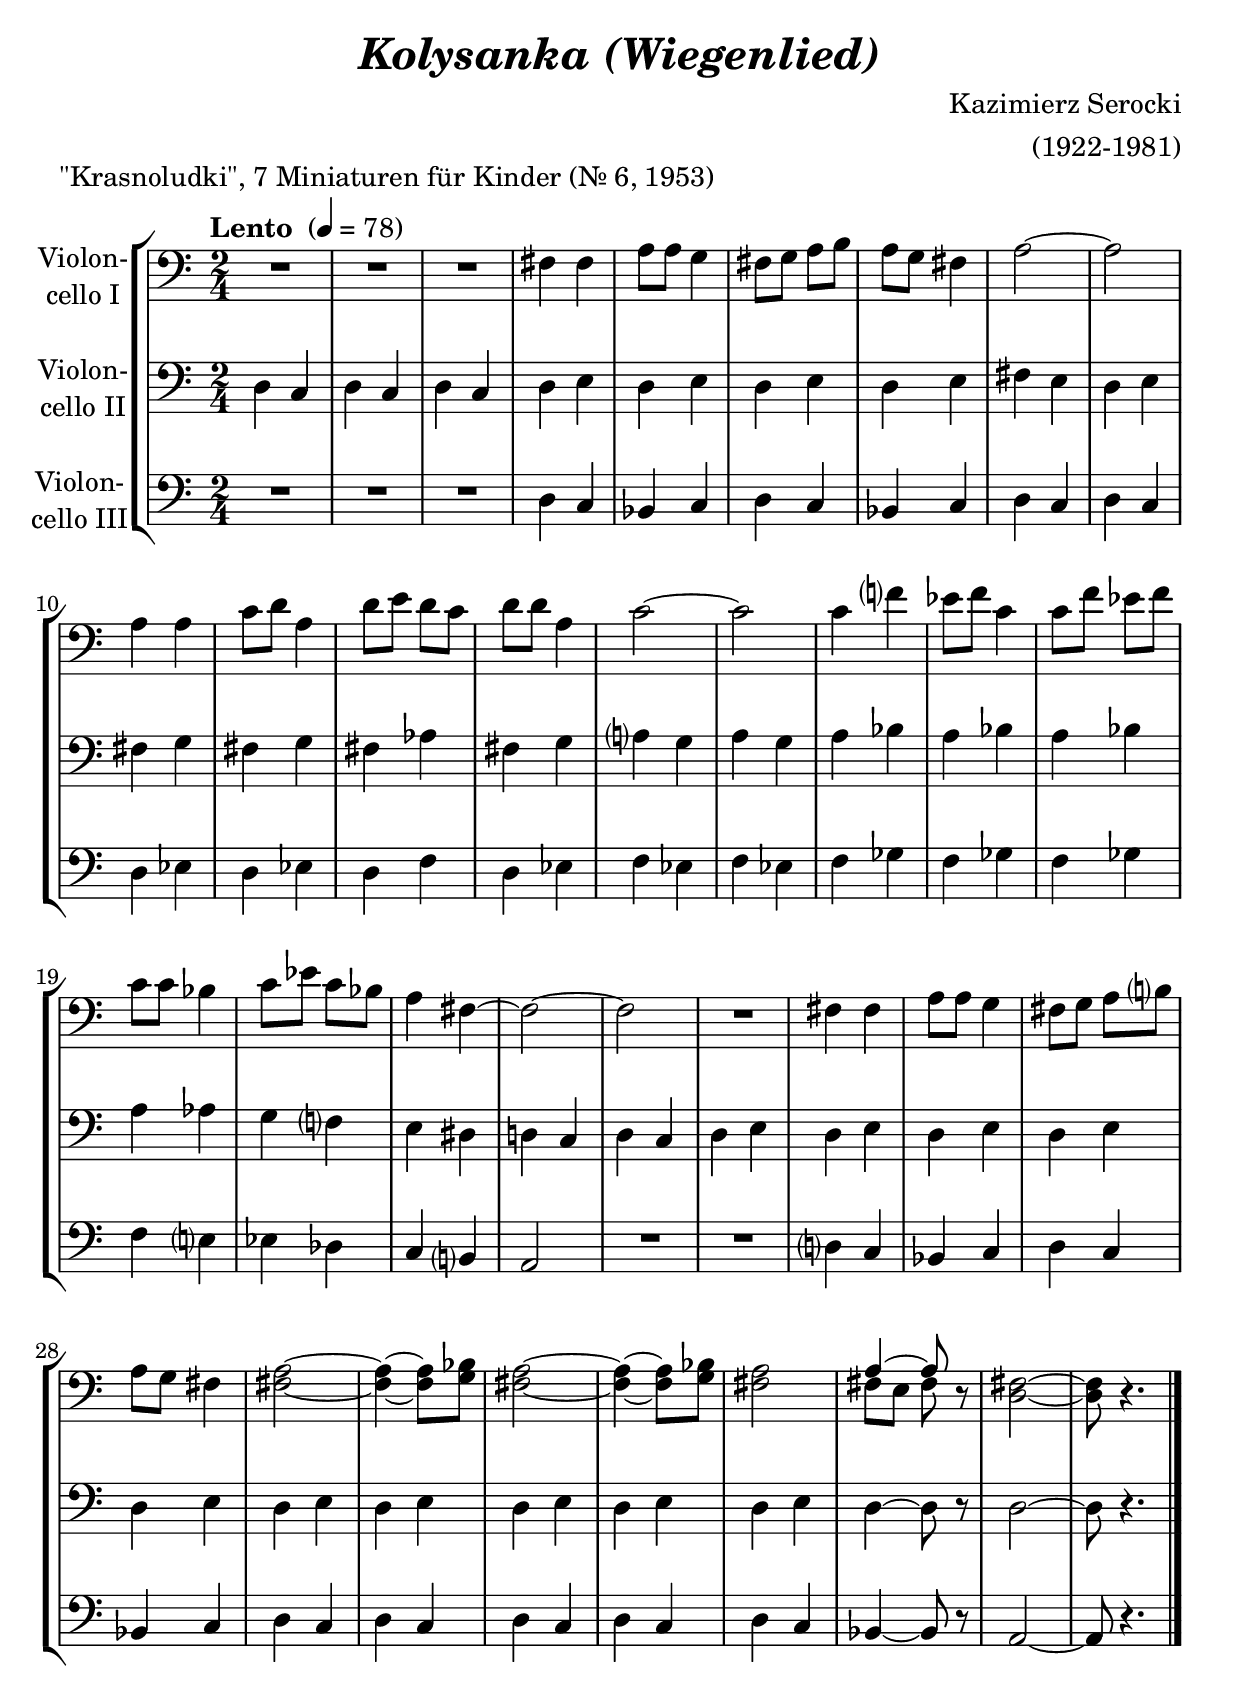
\version "2.18.2"
\include "deutsch.ly"
  
#(set-global-staff-size 24)

\header {
  title     = \markup \bold \italic "Kolysanka (Wiegenlied)"
  composer  = "Kazimierz Serocki"
  arranger  = "(1922-1981)"
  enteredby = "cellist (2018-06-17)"
  piece     = "\"Krasnoludki\", 7 Miniaturen für Kinder (Nr. 6, 1953)"
}

voiceconsts = {
  \key c \major
  \time 2/4
  \clef "bass"
%  \numericTimeSignature
  \compressFullBarRests
  % Set default beaming for all staves
% \set Timing.beamExceptions = #'()
% \set Timing.baseMoment     = #(ly:make-moment 1 4)
% \set Timing.beatStructure  = #'(1 1 1)
  \tempo "Lento " 4=78
}

micl = "clarinet"
mifl = "flute"
miob = "oboe"
mifh = "french horn"
misx = "tenor sax"
mist = "string ensemble 1"
miba = "cello"

va = \relative c {
  \voiceconsts

  R2*3
  fis4 fis
  a8 a g4
  fis8 g a h
  a g fis4
  a2~
  a
  a4 a c8 d a4
  d8 e d c
  d d a4

  c2~
  c
  c4 f?
  es8 f c4
  c8 f es f
  c c b4
  c8 es c b
  a4 fis~
  fis2~
  fis
  R

  fis4 fis
  a8 a g4
  fis8 g a h?
  a g fis4
  <fis a>2~
  <fis a>4~ <fis a>8 <g b>
  <fis a>2~
  <fis a>4~ <fis a>8 <g b>
  <fis a>2
  << { a4~ a8 } \\ { fis e fis } >> r
  <d fis>2~
  <d fis>8 r4. \bar "|."
}

vb = \relative c {
  \voiceconsts

  d4 c
  d c
  d c
  d e
  d e
  d e
  d e
  fis e
  d e
  fis g
  fis g
  fis as
  fis g

  a? g
  a g
  a b
  a b
  a b
  a as
  g f?
  e dis
  d! c
  d c
  d e
  d e
  d e

  d e
  d e
  d e
  d e
  d e
  d e
  d e
  d4~ d8 r
  d2~
  d8 r4. \bar "|."
}

vc = \relative c {
  \voiceconsts

  R2*3
  d4 c
  b c
  d c
  b c
  d c
  d c
  d es
  d es
  d f
  d es
  f es

  f es
  f ges
  f ges
  f ges
  f e?
  es des
  c h?
  a2
  R2*2
  d?4 c
  b c
  d c
  b c

  d c
  d c
  d c
  d c
  d c
  b~ b8 r
  a2~
  a8 r4. \bar "|."
}


music = \new StaffGroup <<
      \new Staff {
	\set Staff.midiInstrument = \miba
	\set Staff.instrumentName = \markup \center-column { "Violon-" "cello I" }
	\transpose c c { \va }
      }

      \new Staff {
	\set Staff.midiInstrument = \miba
	\set Staff.instrumentName = \markup \center-column { "Violon-" "cello II" }
	\transpose c c { \vb }
      }

      \new Staff {
	\set Staff.midiInstrument = \miba
	\set Staff.instrumentName = \markup \center-column { "Violon-" "cello III" }
	\transpose c c { \vc }
      }
>>

\book {
  \score {
    \music
    \layout {}
  }

  \score {
    \unfoldRepeats \music

    \midi {
      \context {
        \Score
      }
    }
  }
}
